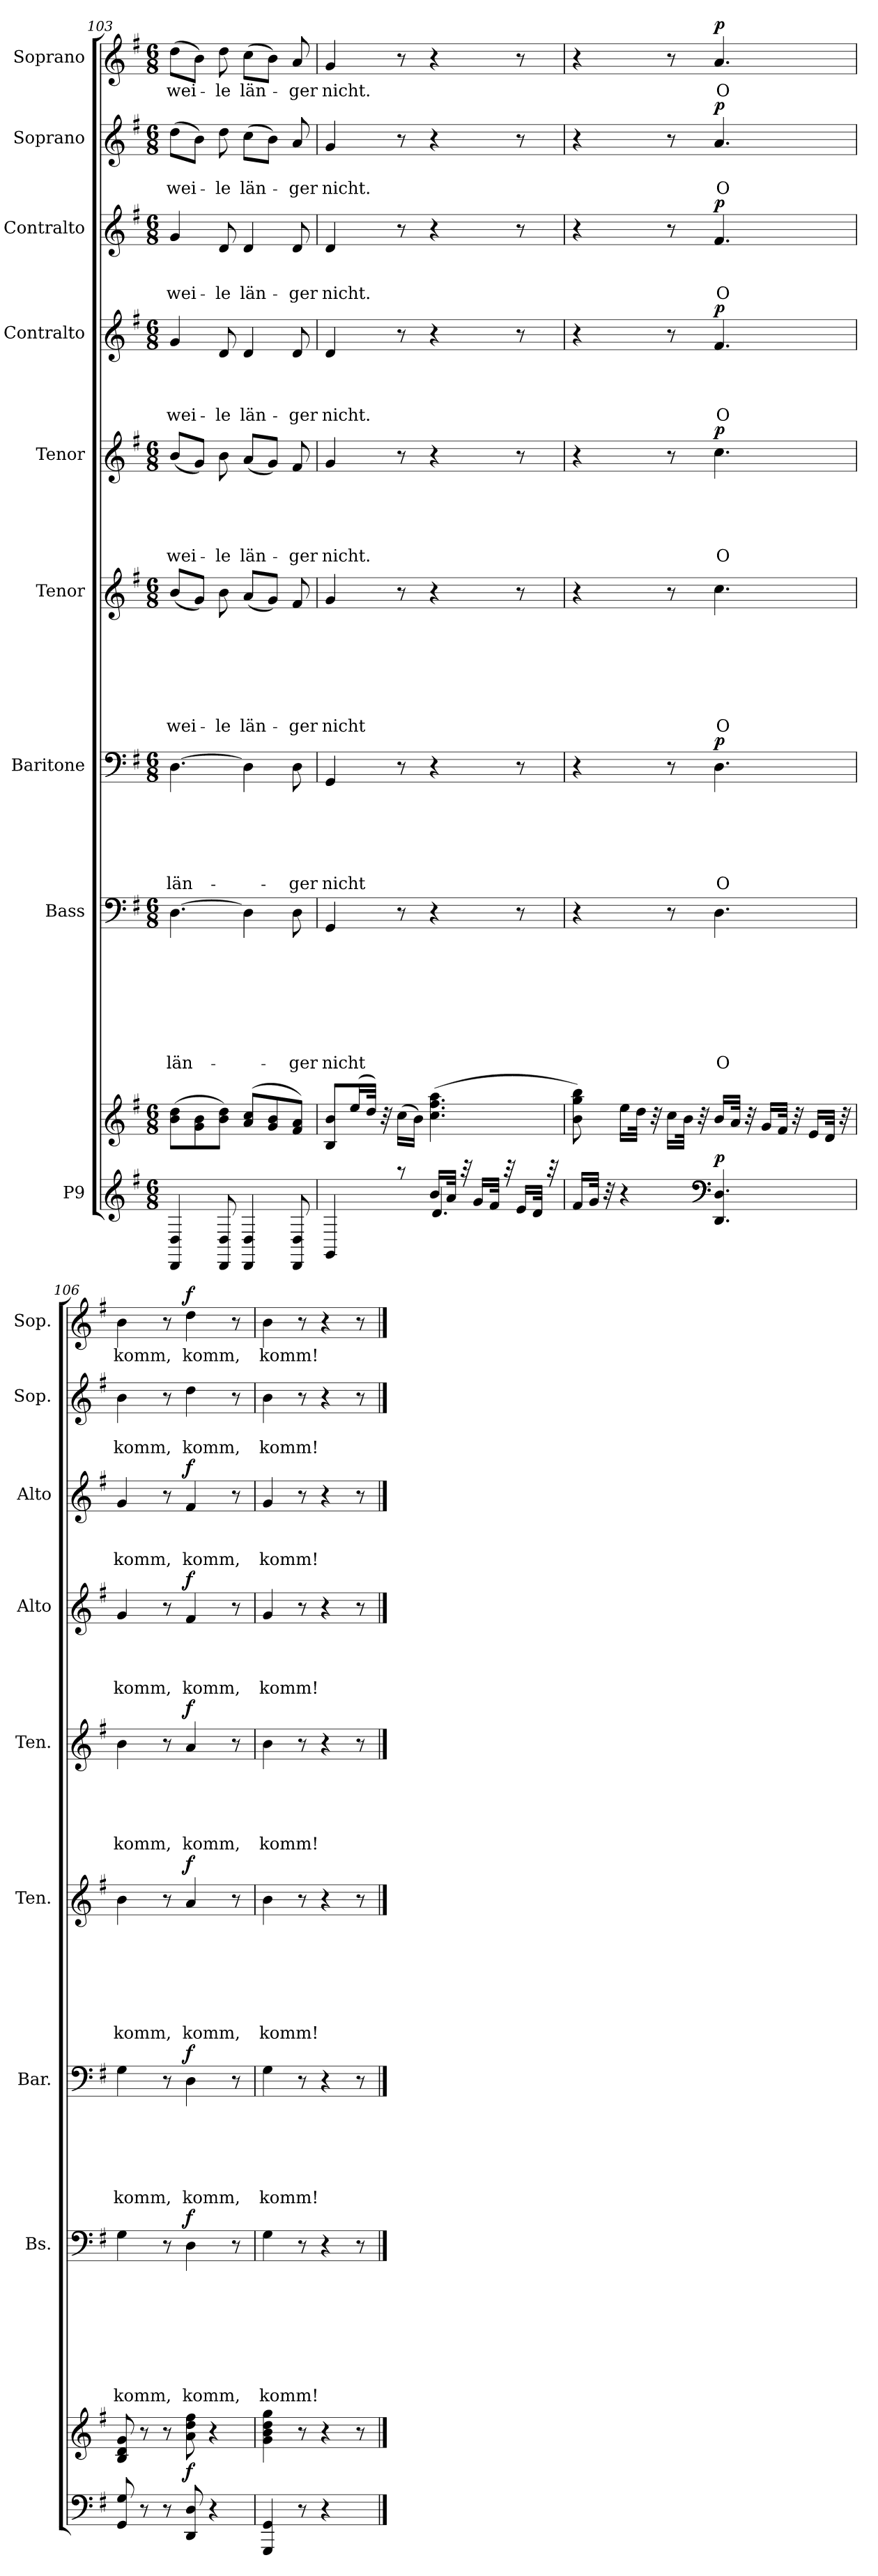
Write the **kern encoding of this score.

**kern	**kern	**dynam	**kern	**text	**text	**text	**text	**text	**text	**text	**text	**dynam	**kern	**text	**text	**text	**text	**text	**text	**dynam	**kern	**text	**text	**text	**text	**text	**text	**text	**dynam	**kern	**text	**text	**text	**text	**text	**dynam	**kern	**text	**text	**text	**text	**dynam	**kern	**text	**text	**text	**dynam	**kern	**text	**text	**dynam	**kern	**text	**dynam
*part9	*part9	*part9	*part8	*part8	*part8	*part8	*part8	*part8	*part8	*part8	*part8	*part8	*part7	*part7	*part7	*part7	*part7	*part7	*part7	*part7	*part6	*part6	*part6	*part6	*part6	*part6	*part6	*part6	*part6	*part5	*part5	*part5	*part5	*part5	*part5	*part5	*part4	*part4	*part4	*part4	*part4	*part4	*part3	*part3	*part3	*part3	*part3	*part2	*part2	*part2	*part2	*part1	*part1	*part1
*staff10	*staff9	*staff9/10	*staff8	*staff8	*staff8	*staff8	*staff8	*staff8	*staff8	*staff8	*staff8	*staff8	*staff7	*staff7	*staff7	*staff7	*staff7	*staff7	*staff7	*staff7	*staff6	*staff6	*staff6	*staff6	*staff6	*staff6	*staff6	*staff6	*staff6	*staff5	*staff5	*staff5	*staff5	*staff5	*staff5	*staff5	*staff4	*staff4	*staff4	*staff4	*staff4	*staff4	*staff3	*staff3	*staff3	*staff3	*staff3	*staff2	*staff2	*staff2	*staff2	*staff1	*staff1	*staff1
*I"P9	*	*	*I"Bass	*	*	*	*	*	*	*	*	*	*I"Baritone	*	*	*	*	*	*	*	*I"Tenor	*	*	*	*	*	*	*	*	*I"Tenor	*	*	*	*	*	*	*I"Contralto	*	*	*	*	*	*I"Contralto	*	*	*	*	*I"Soprano	*	*	*	*I"Soprano	*	*
*	*	*	*I'Bs.	*	*	*	*	*	*	*	*	*	*I'Bar.	*	*	*	*	*	*	*	*I'Ten.	*	*	*	*	*	*	*	*	*I'Ten.	*	*	*	*	*	*	*I'Alto	*	*	*	*	*	*I'Alto	*	*	*	*	*I'Sop.	*	*	*	*I'Sop.	*	*
*clefG2	*clefG2	*	*clefF4	*	*	*	*	*	*	*	*	*	*clefF4	*	*	*	*	*	*	*	*clefG2	*	*	*	*	*	*	*	*	*clefG2	*	*	*	*	*	*	*clefG2	*	*	*	*	*	*clefG2	*	*	*	*	*clefG2	*	*	*	*clefG2	*	*
*	*	*	*	*	*	*	*	*	*	*	*	*	*	*	*	*	*	*	*	*	*ITrd7c12	*	*	*	*	*	*	*	*	*ITrd7c12	*	*	*	*	*	*	*	*	*	*	*	*	*	*	*	*	*	*	*	*	*	*	*	*
*k[f#]	*k[f#]	*	*k[f#]	*	*	*	*	*	*	*	*	*	*k[f#]	*	*	*	*	*	*	*	*k[f#]	*	*	*	*	*	*	*	*	*k[f#]	*	*	*	*	*	*	*k[f#]	*	*	*	*	*	*k[f#]	*	*	*	*	*k[f#]	*	*	*	*k[f#]	*	*
*G:	*G:	*	*G:	*	*	*	*	*	*	*	*	*	*G:	*	*	*	*	*	*	*	*G:	*	*	*	*	*	*	*	*	*G:	*	*	*	*	*	*	*G:	*	*	*	*	*	*G:	*	*	*	*	*G:	*	*	*	*G:	*	*
*M6/8	*M6/8	*	*M6/8	*	*	*	*	*	*	*	*	*	*M6/8	*	*	*	*	*	*	*	*M6/8	*	*	*	*	*	*	*	*	*M6/8	*	*	*	*	*	*	*M6/8	*	*	*	*	*	*M6/8	*	*	*	*	*M6/8	*	*	*	*M6/8	*	*
=103	=103	=103	=103	=103	=103	=103	=103	=103	=103	=103	=103	=103	=103	=103	=103	=103	=103	=103	=103	=103	=103	=103	=103	=103	=103	=103	=103	=103	=103	=103	=103	=103	=103	=103	=103	=103	=103	=103	=103	=103	=103	=103	=103	=103	=103	=103	=103	=103	=103	=103	=103	=103	=103	=103
*^	*^	*	*	*	*	*	*	*	*	*	*	*	*	*	*	*	*	*	*	*	*	*	*	*	*	*	*	*	*	*	*	*	*	*	*	*	*	*	*	*	*	*	*	*	*	*	*	*	*	*	*	*	*	*
*	*^	*	*^	*	*	*	*	*	*	*	*	*	*	*	*	*	*	*	*	*	*	*	*	*	*	*	*	*	*	*	*	*	*	*	*	*	*	*	*	*	*	*	*	*	*	*	*	*	*	*	*	*	*	*	*	*
!	!	!	!	!	!	!	!	!	!	!	!	!	!	!	!LO:LY:b	!	!	!	!	!	!	!	!LO:LY:b	!	!	!	!	!	!	!	!	!LO:LY:b	!	!	!	!	!	!	!LO:LY:b	!	!	!	!	!	!LO:LY:b	!	!	!	!	!LO:LY:b	!	!	!	!LO:LY:b	!	!	!LO:LY:b	!
4DD/ 4D/	2.ryy	2.ryy	2.ryy	2.ryy	(>8b\ 8dd\L	.	[>4.D\	.	.	.	.	.	.	.	län-	.	[>4.D\	.	.	.	.	.	län-	.	(<8B/L	.	.	.	.	.	.	wei-	.	(<8B/L	.	.	.	.	wei-	.	4g/	.	.	.	wei-	.	4g/	.	.	wei-	.	(>8dd\L	.	wei-	.	(>8dd\L	wei-	.
.	.	.	.	.	8g\ 8b\	.	.	.	.	.	.	.	.	.	.	.	.	.	.	.	.	.	.	.	8G/J)	.	.	.	.	.	.	.	.	8G/J)	.	.	.	.	.	.	.	.	.	.	.	.	.	.	.	.	.	8b\J)	.	.	.	8b\J)	.	.
!	!	!	!	!	!	!	!	!	!	!	!	!	!	!	!	!	!	!	!	!	!	!	!	!	!	!	!	!	!	!	!	!LO:LY:b	!	!	!	!	!	!	!LO:LY:b	!	!	!	!	!	!LO:LY:b	!	!	!	!	!LO:LY:b	!	!	!	!LO:LY:b	!	!	!LO:LY:b	!
8DD/ 8D/	.	.	.	.	8b\ 8dd\J)	.	.	.	.	.	.	.	.	.	.	.	.	.	.	.	.	.	.	.	8B\	.	.	.	.	.	.	-le	.	8B\	.	.	.	.	-le	.	8d/	.	.	.	-le	.	8d/	.	.	-le	.	8dd\	.	-le	.	8dd\	-le	.
!	!	!	!	!	!	!	!	!	!	!	!	!	!	!	!	!	!	!	!	!	!	!	!	!	!	!	!	!	!	!	!	!LO:LY:b	!	!	!	!	!	!	!LO:LY:b	!	!	!	!	!	!LO:LY:b	!	!	!	!	!LO:LY:b	!	!	!	!LO:LY:b	!	!	!LO:LY:b	!
4DD/ 4D/	.	.	.	.	(<8a/ 8cc/L	.	4D\]	.	.	.	.	.	.	.	.	.	4D\]	.	.	.	.	.	.	.	(<8A/L	.	.	.	.	.	.	län-	.	(<8A/L	.	.	.	.	län-	.	4d/	.	.	.	län-	.	4d/	.	.	län-	.	(>8cc\L	.	län-	.	(>8cc\L	län-	.
.	.	.	.	.	8g/ 8b/	.	.	.	.	.	.	.	.	.	.	.	.	.	.	.	.	.	.	.	8G/J)	.	.	.	.	.	.	.	.	8G/J)	.	.	.	.	.	.	.	.	.	.	.	.	.	.	.	.	.	8b\J)	.	.	.	8b\J)	.	.
!	!	!	!	!	!	!	!	!	!	!	!	!	!	!	!LO:LY:b	!	!	!	!	!	!	!	!LO:LY:b	!	!	!	!	!	!	!	!	!LO:LY:b	!	!	!	!	!	!	!LO:LY:b	!	!	!	!	!	!LO:LY:b	!	!	!	!	!LO:LY:b	!	!	!	!LO:LY:b	!	!	!LO:LY:b	!
8DD/ 8D/	.	.	.	.	8f#/ 8a/J)	.	8D\	.	.	.	.	.	.	.	-ger	.	8D\	.	.	.	.	.	-ger	.	8F#/	.	.	.	.	.	.	-ger	.	8F#/	.	.	.	.	-ger	.	8d/	.	.	.	-ger	.	8d/	.	.	-ger	.	8a/	.	-ger	.	8a/	-ger	.
=104	=104	=104	=104	=104	=104	=104	=104	=104	=104	=104	=104	=104	=104	=104	=104	=104	=104	=104	=104	=104	=104	=104	=104	=104	=104	=104	=104	=104	=104	=104	=104	=104	=104	=104	=104	=104	=104	=104	=104	=104	=104	=104	=104	=104	=104	=104	=104	=104	=104	=104	=104	=104	=104	=104	=104	=104	=104	=104
!	!	!	!	!	!	!	!	!	!	!	!	!	!	!	!LO:LY:b	!	!	!	!	!	!	!	!LO:LY:b	!	!	!	!	!	!	!	!	!LO:LY:b	!	!	!	!	!	!	!LO:LY:b	!	!	!	!	!	!LO:LY:b	!	!	!	!	!LO:LY:b	!	!	!	!LO:LY:b	!	!	!LO:LY:b	!
4GG/	4.ryy	4.ryy	2.ryy	2.ryy	8B/ 8b/L	.	4GG/	.	.	.	.	.	.	.	nicht	.	4GG/	.	.	.	.	.	nicht	.	4G/	.	.	.	.	.	.	nicht	.	4G/	.	.	.	.	nicht.	.	4d/	.	.	.	nicht.	.	4d/	.	.	nicht.	.	4g/	.	nicht.	.	4g/	nicht.	.
.	.	.	.	.	(<16ee/L	.	.	.	.	.	.	.	.	.	.	.	.	.	.	.	.	.	.	.	.	.	.	.	.	.	.	.	.	.	.	.	.	.	.	.	.	.	.	.	.	.	.	.	.	.	.	.	.	.	.	.	.	.
.	.	.	.	.	32dd/JJk)	.	.	.	.	.	.	.	.	.	.	.	.	.	.	.	.	.	.	.	.	.	.	.	.	.	.	.	.	.	.	.	.	.	.	.	.	.	.	.	.	.	.	.	.	.	.	.	.	.	.	.	.	.
.	.	.	.	.	32r	.	.	.	.	.	.	.	.	.	.	.	.	.	.	.	.	.	.	.	.	.	.	.	.	.	.	.	.	.	.	.	.	.	.	.	.	.	.	.	.	.	.	.	.	.	.	.	.	.	.	.	.	.
8raa	.	.	.	.	(>16cc\LL	.	8r	.	.	.	.	.	.	.	.	.	8r	.	.	.	.	.	.	.	8r	.	.	.	.	.	.	.	.	8r	.	.	.	.	.	.	8r	.	.	.	.	.	8r	.	.	.	.	8r	.	.	.	8r	.	.
.	.	.	.	.	16b\JJ)	.	.	.	.	.	.	.	.	.	.	.	.	.	.	.	.	.	.	.	.	.	.	.	.	.	.	.	.	.	.	.	.	.	.	.	.	.	.	.	.	.	.	.	.	.	.	.	.	.	.	.	.	.
16b/LL	4.d/	4.ryy	.	.	(>4.cc\ 4.ff#\ 4.aa\	.	4r	.	.	.	.	.	.	.	.	.	4r	.	.	.	.	.	.	.	4r	.	.	.	.	.	.	.	.	4r	.	.	.	.	.	.	4r	.	.	.	.	.	4r	.	.	.	.	4r	.	.	.	4r	.	.
32a/JJk	.	.	.	.	.	.	.	.	.	.	.	.	.	.	.	.	.	.	.	.	.	.	.	.	.	.	.	.	.	.	.	.	.	.	.	.	.	.	.	.	.	.	.	.	.	.	.	.	.	.	.	.	.	.	.	.	.	.
32raa	.	.	.	.	.	.	.	.	.	.	.	.	.	.	.	.	.	.	.	.	.	.	.	.	.	.	.	.	.	.	.	.	.	.	.	.	.	.	.	.	.	.	.	.	.	.	.	.	.	.	.	.	.	.	.	.	.	.
16g/LL	.	.	.	.	.	.	.	.	.	.	.	.	.	.	.	.	.	.	.	.	.	.	.	.	.	.	.	.	.	.	.	.	.	.	.	.	.	.	.	.	.	.	.	.	.	.	.	.	.	.	.	.	.	.	.	.	.	.
32f#/JJk	.	.	.	.	.	.	.	.	.	.	.	.	.	.	.	.	.	.	.	.	.	.	.	.	.	.	.	.	.	.	.	.	.	.	.	.	.	.	.	.	.	.	.	.	.	.	.	.	.	.	.	.	.	.	.	.	.	.
32raa	.	.	.	.	.	.	.	.	.	.	.	.	.	.	.	.	.	.	.	.	.	.	.	.	.	.	.	.	.	.	.	.	.	.	.	.	.	.	.	.	.	.	.	.	.	.	.	.	.	.	.	.	.	.	.	.	.	.
16e/LL	.	.	.	.	.	.	8r	.	.	.	.	.	.	.	.	.	8r	.	.	.	.	.	.	.	8r	.	.	.	.	.	.	.	.	8r	.	.	.	.	.	.	8r	.	.	.	.	.	8r	.	.	.	.	8r	.	.	.	8r	.	.
32d/JJk	.	.	.	.	.	.	.	.	.	.	.	.	.	.	.	.	.	.	.	.	.	.	.	.	.	.	.	.	.	.	.	.	.	.	.	.	.	.	.	.	.	.	.	.	.	.	.	.	.	.	.	.	.	.	.	.	.	.
32raa	.	.	.	.	.	.	.	.	.	.	.	.	.	.	.	.	.	.	.	.	.	.	.	.	.	.	.	.	.	.	.	.	.	.	.	.	.	.	.	.	.	.	.	.	.	.	.	.	.	.	.	.	.	.	.	.	.	.
!!LO:PB:g=z
=105	=105	=105	=105	=105	=105	=105	=105	=105	=105	=105	=105	=105	=105	=105	=105	=105	=105	=105	=105	=105	=105	=105	=105	=105	=105	=105	=105	=105	=105	=105	=105	=105	=105	=105	=105	=105	=105	=105	=105	=105	=105	=105	=105	=105	=105	=105	=105	=105	=105	=105	=105	=105	=105	=105	=105	=105	=105	=105
16f#/LL	4.ryy	4.ryy	2.ryy	2.ryy	8b\ 8gg\ 8bb\)	.	4r	.	.	.	.	.	.	.	.	.	4r	.	.	.	.	.	.	.	4r	.	.	.	.	.	.	.	.	4r	.	.	.	.	.	.	4r	.	.	.	.	.	4r	.	.	.	.	4r	.	.	.	4r	.	.
32g/JJk	.	.	.	.	.	.	.	.	.	.	.	.	.	.	.	.	.	.	.	.	.	.	.	.	.	.	.	.	.	.	.	.	.	.	.	.	.	.	.	.	.	.	.	.	.	.	.	.	.	.	.	.	.	.	.	.	.	.
32r	.	.	.	.	.	.	.	.	.	.	.	.	.	.	.	.	.	.	.	.	.	.	.	.	.	.	.	.	.	.	.	.	.	.	.	.	.	.	.	.	.	.	.	.	.	.	.	.	.	.	.	.	.	.	.	.	.	.
4r	.	.	.	.	16ee\LL	.	.	.	.	.	.	.	.	.	.	.	.	.	.	.	.	.	.	.	.	.	.	.	.	.	.	.	.	.	.	.	.	.	.	.	.	.	.	.	.	.	.	.	.	.	.	.	.	.	.	.	.	.
.	.	.	.	.	32dd\JJk	.	.	.	.	.	.	.	.	.	.	.	.	.	.	.	.	.	.	.	.	.	.	.	.	.	.	.	.	.	.	.	.	.	.	.	.	.	.	.	.	.	.	.	.	.	.	.	.	.	.	.	.	.
.	.	.	.	.	32r	.	.	.	.	.	.	.	.	.	.	.	.	.	.	.	.	.	.	.	.	.	.	.	.	.	.	.	.	.	.	.	.	.	.	.	.	.	.	.	.	.	.	.	.	.	.	.	.	.	.	.	.	.
.	.	.	.	.	16cc\LL	.	8r	.	.	.	.	.	.	.	.	.	8r	.	.	.	.	.	.	.	8r	.	.	.	.	.	.	.	.	8r	.	.	.	.	.	.	8r	.	.	.	.	.	8r	.	.	.	.	8r	.	.	.	8r	.	.
.	.	.	.	.	32b\JJk	.	.	.	.	.	.	.	.	.	.	.	.	.	.	.	.	.	.	.	.	.	.	.	.	.	.	.	.	.	.	.	.	.	.	.	.	.	.	.	.	.	.	.	.	.	.	.	.	.	.	.	.	.
.	.	.	.	.	32r	.	.	.	.	.	.	.	.	.	.	.	.	.	.	.	.	.	.	.	.	.	.	.	.	.	.	.	.	.	.	.	.	.	.	.	.	.	.	.	.	.	.	.	.	.	.	.	.	.	.	.	.	.
*clefF4	*	*	*	*	*	*	*	*	*	*	*	*	*	*	*	*	*	*	*	*	*	*	*	*	*	*	*	*	*	*	*	*	*	*	*	*	*	*	*	*	*	*	*	*	*	*	*	*	*	*	*	*	*	*	*	*	*	*
!	!	!	!	!	!	!LO:DY:a=2	!	!	!	!	!	!	!	!	!LO:LY:b	!	!	!	!	!	!	!	!LO:LY:b	!LO:DY:a	!	!	!	!	!	!	!	!LO:LY:b	!	!	!	!	!	!	!LO:LY:b	!LO:DY:a	!	!	!	!	!LO:LY:b	!LO:DY:a	!	!	!	!LO:LY:b	!LO:DY:a	!	!	!LO:LY:b	!LO:DY:a	!	!LO:LY:b	!LO:DY:a
4.DD/ 4.D/	4.ryy	4.ryy	.	.	16b/LL	p	4.D\	.	.	.	.	.	.	.	O	.	4.D\	.	.	.	.	.	O	p	4.c\	.	.	.	.	.	.	O	.	4.c\	.	.	.	.	O	p	4.f#/	.	.	.	O	p	4.f#/	.	.	O	p	4.a/	.	O	p	4.a/	O	p
.	.	.	.	.	32a/JJk	.	.	.	.	.	.	.	.	.	.	.	.	.	.	.	.	.	.	.	.	.	.	.	.	.	.	.	.	.	.	.	.	.	.	.	.	.	.	.	.	.	.	.	.	.	.	.	.	.	.	.	.	.
.	.	.	.	.	32r	.	.	.	.	.	.	.	.	.	.	.	.	.	.	.	.	.	.	.	.	.	.	.	.	.	.	.	.	.	.	.	.	.	.	.	.	.	.	.	.	.	.	.	.	.	.	.	.	.	.	.	.	.
.	.	.	.	.	16g/LL	.	.	.	.	.	.	.	.	.	.	.	.	.	.	.	.	.	.	.	.	.	.	.	.	.	.	.	.	.	.	.	.	.	.	.	.	.	.	.	.	.	.	.	.	.	.	.	.	.	.	.	.	.
.	.	.	.	.	32f#/JJk	.	.	.	.	.	.	.	.	.	.	.	.	.	.	.	.	.	.	.	.	.	.	.	.	.	.	.	.	.	.	.	.	.	.	.	.	.	.	.	.	.	.	.	.	.	.	.	.	.	.	.	.	.
.	.	.	.	.	32r	.	.	.	.	.	.	.	.	.	.	.	.	.	.	.	.	.	.	.	.	.	.	.	.	.	.	.	.	.	.	.	.	.	.	.	.	.	.	.	.	.	.	.	.	.	.	.	.	.	.	.	.	.
.	.	.	.	.	16e/LL	.	.	.	.	.	.	.	.	.	.	.	.	.	.	.	.	.	.	.	.	.	.	.	.	.	.	.	.	.	.	.	.	.	.	.	.	.	.	.	.	.	.	.	.	.	.	.	.	.	.	.	.	.
.	.	.	.	.	32d/JJk	.	.	.	.	.	.	.	.	.	.	.	.	.	.	.	.	.	.	.	.	.	.	.	.	.	.	.	.	.	.	.	.	.	.	.	.	.	.	.	.	.	.	.	.	.	.	.	.	.	.	.	.	.
.	.	.	.	.	32r	.	.	.	.	.	.	.	.	.	.	.	.	.	.	.	.	.	.	.	.	.	.	.	.	.	.	.	.	.	.	.	.	.	.	.	.	.	.	.	.	.	.	.	.	.	.	.	.	.	.	.	.	.
=106	=106	=106	=106	=106	=106	=106	=106	=106	=106	=106	=106	=106	=106	=106	=106	=106	=106	=106	=106	=106	=106	=106	=106	=106	=106	=106	=106	=106	=106	=106	=106	=106	=106	=106	=106	=106	=106	=106	=106	=106	=106	=106	=106	=106	=106	=106	=106	=106	=106	=106	=106	=106	=106	=106	=106	=106	=106	=106
!	!	!	!	!	!	!	!	!	!	!	!	!	!	!	!LO:LY:b	!	!	!	!	!	!	!	!LO:LY:b	!	!	!	!	!	!	!	!	!LO:LY:b	!	!	!	!	!	!	!LO:LY:b	!	!	!	!	!	!LO:LY:b	!	!	!	!	!LO:LY:b	!	!	!	!LO:LY:b	!	!	!LO:LY:b	!
8GG/ 8G/	2.ryy	2.ryy	2.ryy	2.ryy	8B/ 8d/ 8g/	.	4G\	.	.	.	.	.	.	.	komm,	.	4G\	.	.	.	.	.	komm,	.	4B\	.	.	.	.	.	.	komm,	.	4B\	.	.	.	.	komm,	.	4g/	.	.	.	komm,	.	4g/	.	.	komm,	.	4b\	.	komm,	.	4b\	komm,	.
8r	.	.	.	.	8r	.	.	.	.	.	.	.	.	.	.	.	.	.	.	.	.	.	.	.	.	.	.	.	.	.	.	.	.	.	.	.	.	.	.	.	.	.	.	.	.	.	.	.	.	.	.	.	.	.	.	.	.	.
!	!	!	!	!	!	!	!	!	!	!	!	!	!	!	!LO:LY:b	!	!	!	!	!	!	!	!	!	!	!	!	!	!	!	!	!	!	!	!	!	!	!	!	!	!	!	!	!	!	!	!	!	!	!	!	!	!	!	!	!	!	!
8r	.	.	.	.	8r	.	8r	.	.	.	.	.	.	.	komm,	.	8r	.	.	.	.	.	.	.	8r	.	.	.	.	.	.	.	.	8r	.	.	.	.	.	.	8r	.	.	.	.	.	8r	.	.	.	.	8r	.	.	.	8r	.	.
!	!	!	!	!	!	!LO:DY:a=2	!	!	!	!	!	!	!	!	!LO:LY:b	!LO:DY:a	!	!	!	!	!	!	!LO:LY:b	!LO:DY:a	!	!	!	!	!	!	!	!LO:LY:b	!LO:DY:a	!	!	!	!	!	!LO:LY:b	!LO:DY:a	!	!	!	!	!LO:LY:b	!LO:DY:a	!	!	!	!LO:LY:b	!LO:DY:a	!	!	!LO:LY:b	!	!	!LO:LY:b	!LO:DY:a
8DD/ 8D/	.	.	.	.	8a\ 8dd\ 8ff#\	f	4D\	.	.	.	.	.	.	.	komm,	f	4D\	.	.	.	.	.	komm,	f	4A/	.	.	.	.	.	.	komm,	f	4A/	.	.	.	.	komm,	f	4f#/	.	.	.	komm,	f	4f#/	.	.	komm,	f	4dd\	.	komm,	.	4dd\	komm,	f
4r	.	.	.	.	4r	.	.	.	.	.	.	.	.	.	.	.	.	.	.	.	.	.	.	.	.	.	.	.	.	.	.	.	.	.	.	.	.	.	.	.	.	.	.	.	.	.	.	.	.	.	.	.	.	.	.	.	.	.
.	.	.	.	.	.	.	8r	.	.	.	.	.	.	.	.	.	8r	.	.	.	.	.	.	.	8r	.	.	.	.	.	.	.	.	8r	.	.	.	.	.	.	8r	.	.	.	.	.	8r	.	.	.	.	8r	.	.	.	8r	.	.
=107	=107	=107	=107	=107	=107	=107	=107	=107	=107	=107	=107	=107	=107	=107	=107	=107	=107	=107	=107	=107	=107	=107	=107	=107	=107	=107	=107	=107	=107	=107	=107	=107	=107	=107	=107	=107	=107	=107	=107	=107	=107	=107	=107	=107	=107	=107	=107	=107	=107	=107	=107	=107	=107	=107	=107	=107	=107	=107
!	!	!	!	!	!	!	!	!	!	!	!	!	!	!	!LO:LY:b	!	!	!	!	!	!	!	!LO:LY:b	!	!	!	!	!	!	!	!	!LO:LY:b	!	!	!	!	!	!	!LO:LY:b	!	!	!	!	!	!LO:LY:b	!	!	!	!	!LO:LY:b	!	!	!	!LO:LY:b	!	!	!LO:LY:b	!
4GGG/ 4GG/	2.ryy	2.ryy	2.ryy	2.ryy	4g\ 4b\ 4dd\ 4gg\	.	4G\	.	.	.	.	.	.	.	komm!	.	4G\	.	.	.	.	.	komm!	.	4B\	.	.	.	.	.	.	komm!	.	4B\	.	.	.	.	komm!	.	4g/	.	.	.	komm!	.	4g/	.	.	komm!	.	4b\	.	komm!	.	4b\	komm!	.
8r	.	.	.	.	8r	.	8r	.	.	.	.	.	.	.	.	.	8r	.	.	.	.	.	.	.	8r	.	.	.	.	.	.	.	.	8r	.	.	.	.	.	.	8r	.	.	.	.	.	8r	.	.	.	.	8r	.	.	.	8r	.	.
4r	.	.	.	.	4r	.	4r	.	.	.	.	.	.	.	.	.	4r	.	.	.	.	.	.	.	4r	.	.	.	.	.	.	.	.	4r	.	.	.	.	.	.	4r	.	.	.	.	.	4r	.	.	.	.	4r	.	.	.	4r	.	.
8ryy	.	.	.	.	8r	.	8r	.	.	.	.	.	.	.	.	.	8r	.	.	.	.	.	.	.	8r	.	.	.	.	.	.	.	.	8r	.	.	.	.	.	.	8r	.	.	.	.	.	8r	.	.	.	.	8r	.	.	.	8r	.	.
*v	*v	*v	*	*	*	*	*	*	*	*	*	*	*	*	*	*	*	*	*	*	*	*	*	*	*	*	*	*	*	*	*	*	*	*	*	*	*	*	*	*	*	*	*	*	*	*	*	*	*	*	*	*	*	*	*	*	*	*
*	*v	*v	*v	*	*	*	*	*	*	*	*	*	*	*	*	*	*	*	*	*	*	*	*	*	*	*	*	*	*	*	*	*	*	*	*	*	*	*	*	*	*	*	*	*	*	*	*	*	*	*	*	*	*	*	*	*
==	==	==	==	==	==	==	==	==	==	==	==	==	==	==	==	==	==	==	==	==	==	==	==	==	==	==	==	==	==	==	==	==	==	==	==	==	==	==	==	==	==	==	==	==	==	==	==	==	==	==	==	==	==	==
*-	*-	*-	*-	*-	*-	*-	*-	*-	*-	*-	*-	*-	*-	*-	*-	*-	*-	*-	*-	*-	*-	*-	*-	*-	*-	*-	*-	*-	*-	*-	*-	*-	*-	*-	*-	*-	*-	*-	*-	*-	*-	*-	*-	*-	*-	*-	*-	*-	*-	*-	*-	*-	*-	*-
